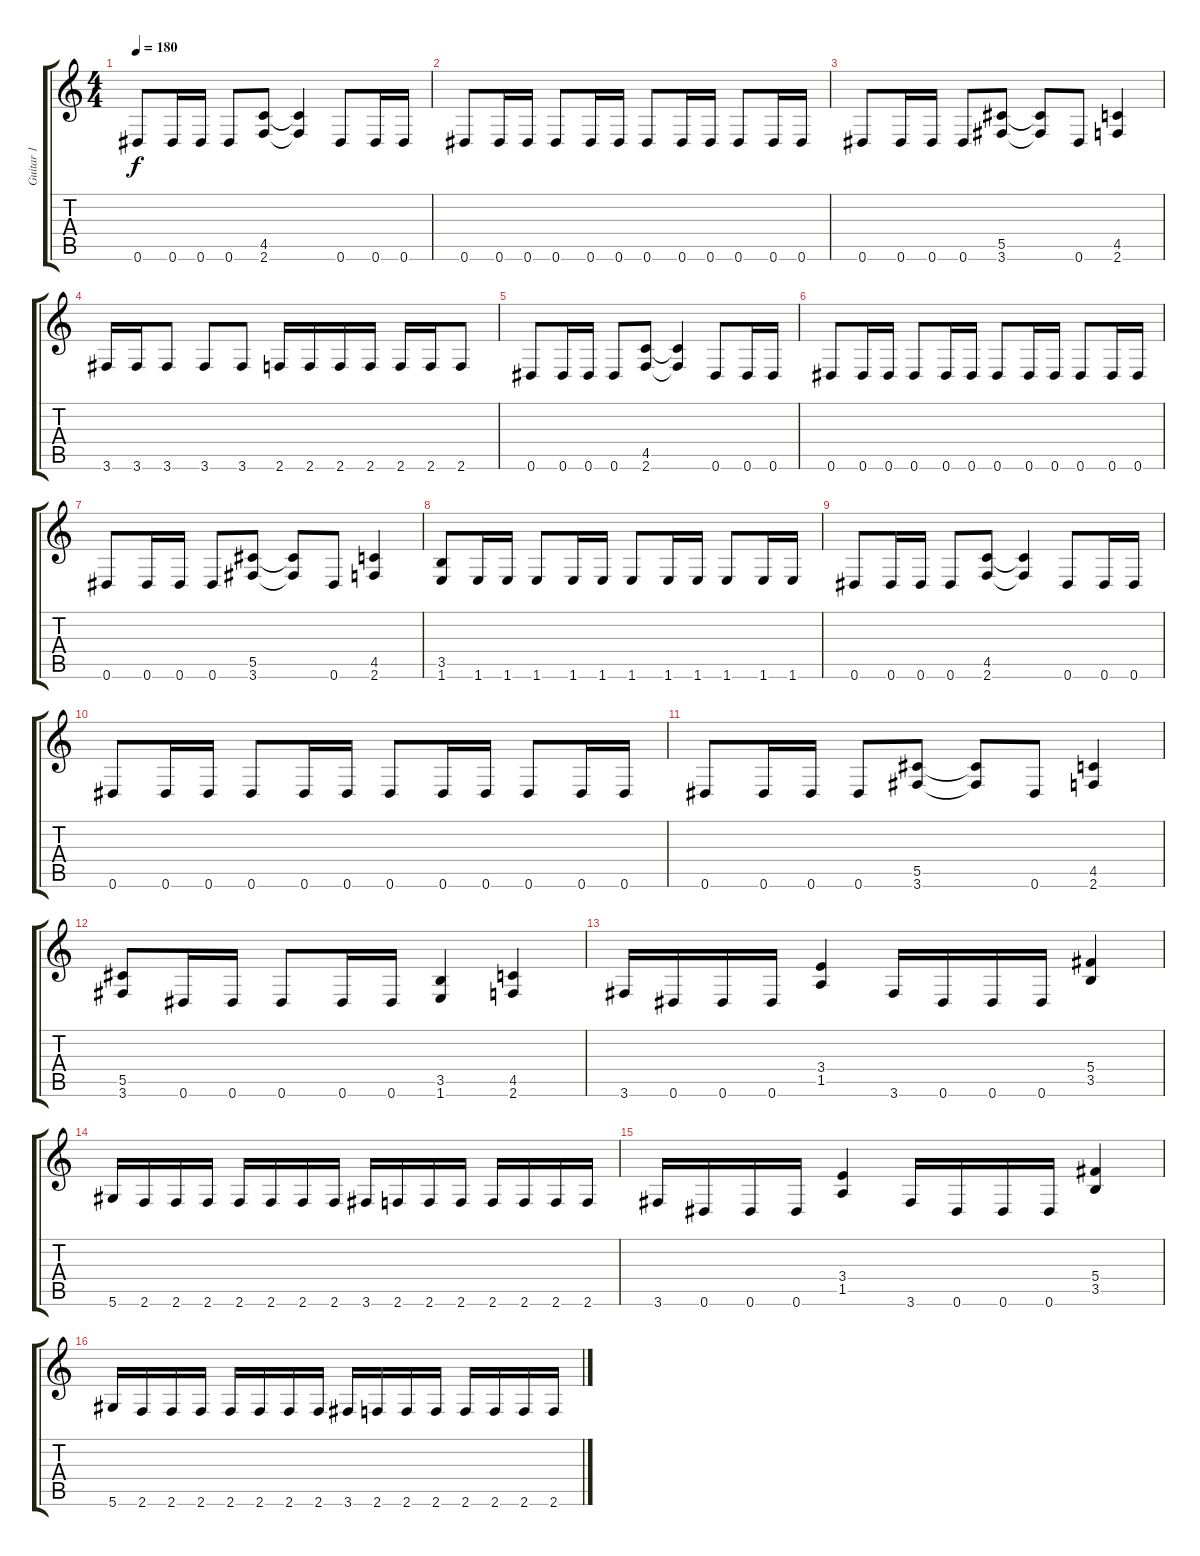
\track ("Guitar 1" "Guitar 1") {instrument distortionguitar}
\staff {score tabs}
\tuning (Eb4 Bb3 Gb3 Db3 Ab2 Eb2) {hide}
\ts (4 4)
\tempo 180
\clef g2
\ks c
0.6.8{dy f} 0.6.16 0.6.16 0.6.8 (4.5 2.6).8 (4.5{t} 2.6{t}).4 0.6.8 0.6.16 0.6.16 |
0.6.8 0.6.16 0.6.16 0.6.8 0.6.16 0.6.16 0.6.8 0.6.16 0.6.16 0.6.8 0.6.16 0.6.16 |
0.6.8 0.6.16 0.6.16 0.6.8 (5.5 3.6).8 (5.5{t} 3.6{t}).8 0.6.8 (4.5 2.6).4 |
3.6.16 3.6.16 3.6.8 3.6.8 3.6.8 2.6.16 2.6.16 2.6.16 2.6.16 2.6.16 2.6.16 2.6.8 |
0.6.8 0.6.16 0.6.16 0.6.8 (4.5 2.6).8 (4.5{t} 2.6{t}).4 0.6.8 0.6.16 0.6.16 |
0.6.8 0.6.16 0.6.16 0.6.8 0.6.16 0.6.16 0.6.8 0.6.16 0.6.16 0.6.8 0.6.16 0.6.16 |
0.6.8 0.6.16 0.6.16 0.6.8 (5.5 3.6).8 (5.5{t} 3.6{t}).8 0.6.8 (4.5 2.6).4 |
(3.5 1.6).8 1.6.16 1.6.16 1.6.8 1.6.16 1.6.16 1.6.8 1.6.16 1.6.16 1.6.8 1.6.16 1.6.16 |
0.6.8 0.6.16 0.6.16 0.6.8 (4.5 2.6).8 (4.5{t} 2.6{t}).4 0.6.8 0.6.16 0.6.16 |
0.6.8 0.6.16 0.6.16 0.6.8 0.6.16 0.6.16 0.6.8 0.6.16 0.6.16 0.6.8 0.6.16 0.6.16 |
0.6.8 0.6.16 0.6.16 0.6.8 (5.5 3.6).8 (5.5{t} 3.6{t}).8 0.6.8 (4.5 2.6).4 |
(5.5 3.6).8 0.6.16 0.6.16 0.6.8 0.6.16 0.6.16 (3.5 1.6).4 (4.5 2.6).4 |
3.6.16 0.6.16 0.6.16 0.6.16 (3.4 1.5).4 3.6.16 0.6.16 0.6.16 0.6.16 (5.4 3.5).4 |
5.6.16 2.6.16 2.6.16 2.6.16 2.6.16 2.6.16 2.6.16 2.6.16 3.6.16 2.6.16 2.6.16 2.6.16 2.6.16 2.6.16 2.6.16 2.6.16 |
3.6.16 0.6.16 0.6.16 0.6.16 (3.4 1.5).4 3.6.16 0.6.16 0.6.16 0.6.16 (5.4 3.5).4 |
5.6.16 2.6.16 2.6.16 2.6.16 2.6.16 2.6.16 2.6.16 2.6.16 3.6.16 2.6.16 2.6.16 2.6.16 2.6.16 2.6.16 2.6.16 2.6.16
